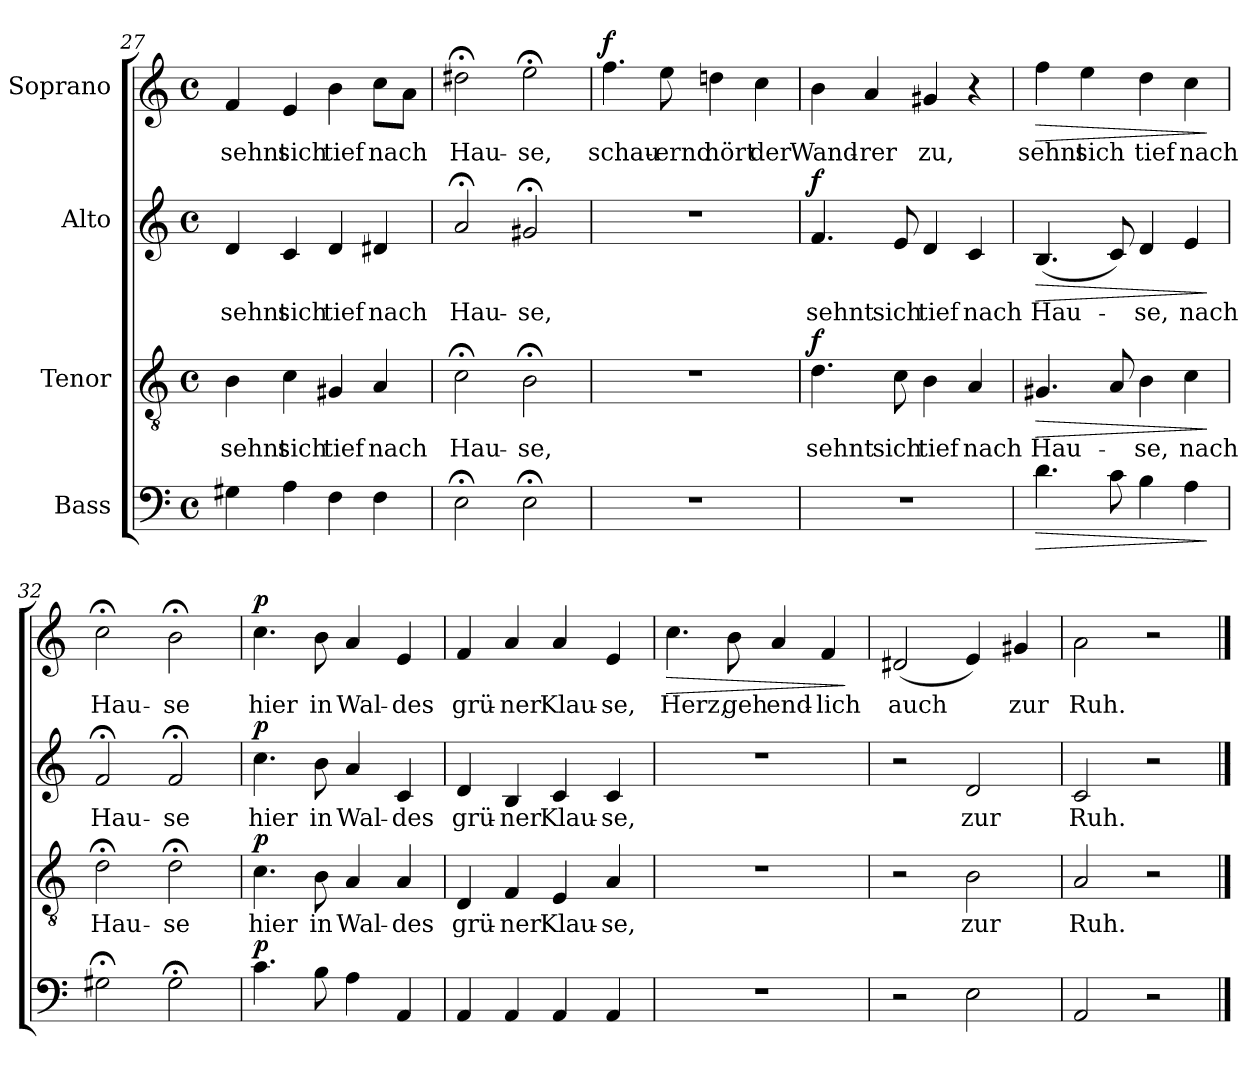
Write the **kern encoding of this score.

**kern	**dynam	**kern	**text	**dynam	**kern	**text	**dynam	**kern	**text	**dynam
*part4	*part4	*part3	*part3	*part3	*part2	*part2	*part2	*part1	*part1	*part1
*staff4	*staff4	*staff3	*staff3	*staff3	*staff2	*staff2	*staff2	*staff1	*staff1	*staff1
*I"Bass	*	*I"Tenor	*	*	*I"Alto	*	*	*I"Soprano	*	*
*clefF4	*	*clefGv2	*	*	*clefG2	*	*	*clefG2	*	*
*k[]	*	*k[]	*	*	*k[]	*	*	*k[]	*	*
*M4/4	*	*M4/4	*	*	*M4/4	*	*	*M4/4	*	*
*met(c)	*	*met(c)	*	*	*met(c)	*	*	*met(c)	*	*
=27	=27	=27	=27	=27	=27	=27	=27	=27	=27	=27
!	!	!	!LO:LY:b	!	!	!LO:LY:b	!	!	!LO:LY:b	!
4G#X\	.	4B\	sehnt	.	4d/	sehnt	.	4f/	sehnt	.
!	!	!	!LO:LY:b	!	!	!LO:LY:b	!	!	!LO:LY:b	!
4A\	.	4c\	sich	.	4c/	sich	.	4e/	sich	.
!	!	!	!LO:LY:b	!	!	!LO:LY:b	!	!	!LO:LY:b	!
4F\	.	4G#X/	tief	.	4d/	tief	.	4b\	tief	.
!	!	!	!LO:LY:b	!	!	!LO:LY:b	!	!	!LO:LY:b	!
4F\	.	4A/	nach	.	4d#X/	nach	.	8cc\L	nach	.
.	.	.	.	.	.	.	.	8a\J	.	.
=28	=28	=28	=28	=28	=28	=28	=28	=28	=28	=28
!	!	!	!LO:LY:b	!	!	!LO:LY:b	!	!	!LO:LY:b	!
2E;<\	.	2c;<\	Hau-	.	2a;</	Hau-	.	2dd#X;<\	Hau-	.
!	!	!	!LO:LY:b	!	!	!LO:LY:b	!	!	!LO:LY:b	!
2E;<\	.	2B;<\	-se,	.	2g#X;</	-se,	.	2ee;<\	-se,	.
!!LO:LB:g=z
=29	=29	=29	=29	=29	=29	=29	=29	=29	=29	=29
!	!	!	!	!	!	!	!	!	!LO:LY:b	!LO:DY:a
1r	.	1r	.	.	1r	.	.	4.ff\	schau-	f
!	!	!	!	!	!	!	!	!	!LO:LY:b	!
.	.	.	.	.	.	.	.	8ee\	-ernd	.
!	!	!	!	!	!	!	!	!	!LO:LY:b	!
.	.	.	.	.	.	.	.	4ddn\	hört	.
!	!	!	!	!	!	!	!	!	!LO:LY:b	!
.	.	.	.	.	.	.	.	4cc\	der	.
=30	=30	=30	=30	=30	=30	=30	=30	=30	=30	=30
!	!	!	!LO:LY:b	!LO:DY:a	!	!LO:LY:b	!LO:DY:a	!	!LO:LY:b	!
1r	.	4.d\	sehnt	f	4.f/	sehnt	f	4b\	Wand-	.
!	!	!	!	!	!	!	!	!	!LO:LY:b	!
.	.	.	.	.	.	.	.	4a/	-rer	.
!	!	!	!LO:LY:b	!	!	!LO:LY:b	!	!	!	!
.	.	8c\	sich	.	8e/	sich	.	.	.	.
!	!	!	!LO:LY:b	!	!	!LO:LY:b	!	!	!LO:LY:b	!
.	.	4B\	tief	.	4d/	tief	.	4g#X/	zu,	.
!	!	!	!LO:LY:b	!	!	!LO:LY:b	!	!	!	!
.	.	4A/	nach	.	4c/	nach	.	4r	.	.
=31	=31	=31	=31	=31	=31	=31	=31	=31	=31	=31
!	!LO:HP:b	!	!LO:LY:b	!LO:HP:b	!	!LO:LY:b	!LO:HP:b	!	!LO:LY:b	!LO:HP:b
4.d\	>	4.G#X/	Hau-	>	(4.B/	Hau-	>	4ff\	sehnt	>
!	!	!	!	!	!	!	!	!	!LO:LY:b	!
.	.	.	.	.	.	.	.	4ee\	sich	.
8c\	.	8A/	.	.	8c/)	.	.	.	.	.
!	!	!	!LO:LY:b	!	!	!LO:LY:b	!	!	!LO:LY:b	!
4B\	.	4B\	-se,	.	4d/	-se,	.	4dd\	tief	.
!	!	!	!LO:LY:b	!	!	!LO:LY:b	!	!	!LO:LY:b	!
4A\	.	4c\	nach	.	4e/	nach	.	4cc\	nach	.
.	]	.	.	]	.	.	]	.	.	]
=32	=32	=32	=32	=32	=32	=32	=32	=32	=32	=32
!	!	!	!LO:LY:b	!	!	!LO:LY:b	!	!	!LO:LY:b	!
2G#X;<\	.	2d;<\	Hau-	.	2f;</	Hau-	.	2cc;<\	Hau-	.
!	!	!	!LO:LY:b	!	!	!LO:LY:b	!	!	!LO:LY:b	!
2G#;<\	.	2d;<\	-se	.	2f;</	-se	.	2b;<\	-se	.
!!LO:LB:g=z
=33	=33	=33	=33	=33	=33	=33	=33	=33	=33	=33
!	!LO:DY:a	!	!LO:LY:b	!LO:DY:a	!	!LO:LY:b	!LO:DY:a	!	!LO:LY:b	!LO:DY:a
4.c\	p	4.c\	hier	p	4.cc\	hier	p	4.cc\	hier	p
!	!	!	!LO:LY:b	!	!	!LO:LY:b	!	!	!LO:LY:b	!
8B\	.	8B\	in	.	8b\	in	.	8b\	in	.
!	!	!	!LO:LY:b	!	!	!LO:LY:b	!	!	!LO:LY:b	!
4A\	.	4A/	Wal-	.	4a/	Wal-	.	4a/	Wal-	.
!	!	!	!LO:LY:b	!	!	!LO:LY:b	!	!	!LO:LY:b	!
4AA/	.	4A/	-des	.	4c/	-des	.	4e/	-des	.
=34	=34	=34	=34	=34	=34	=34	=34	=34	=34	=34
!	!	!	!LO:LY:b	!	!	!LO:LY:b	!	!	!LO:LY:b	!
4AA/	.	4D/	grü-	.	4d/	grü-	.	4f/	grü-	.
!	!	!	!LO:LY:b	!	!	!LO:LY:b	!	!	!LO:LY:b	!
4AA/	.	4F/	-ner	.	4B/	-ner	.	4a/	-ner	.
!	!	!	!LO:LY:b	!	!	!LO:LY:b	!	!	!LO:LY:b	!
4AA/	.	4E/	Klau-	.	4c/	Klau-	.	4a/	Klau-	.
!	!	!	!LO:LY:b	!	!	!LO:LY:b	!	!	!LO:LY:b	!
4AA/	.	4A/	-se,	.	4c/	-se,	.	4e/	-se,	.
=35	=35	=35	=35	=35	=35	=35	=35	=35	=35	=35
!	!	!	!	!	!	!	!	!	!LO:LY:b	!LO:HP:b
1r	.	1r	.	.	1r	.	.	4.cc\	Herz,	>
!	!	!	!	!	!	!	!	!	!LO:LY:b	!
.	.	.	.	.	.	.	.	8b\	geh	.
!	!	!	!	!	!	!	!	!	!LO:LY:b	!
.	.	.	.	.	.	.	.	4a/	end-	.
!	!	!	!	!	!	!	!	!	!LO:LY:b	!
.	.	.	.	.	.	.	.	4f/	-lich	.
.	.	.	.	.	.	.	.	.	.	]
=36	=36	=36	=36	=36	=36	=36	=36	=36	=36	=36
!	!	!	!	!	!	!	!	!	!LO:LY:b	!
2r	.	2r	.	.	2r	.	.	(2d#X/	auch	.
!	!	!	!LO:LY:b	!	!	!LO:LY:b	!	!	!	!
2E\	.	2B\	zur	.	2d/	zur	.	4e/)	.	.
!	!	!	!	!	!	!	!	!	!LO:LY:b	!
.	.	.	.	.	.	.	.	4g#X/	zur	.
=37	=37	=37	=37	=37	=37	=37	=37	=37	=37	=37
!	!	!	!LO:LY:b	!	!	!LO:LY:b	!	!	!LO:LY:b	!
2AA/	.	2A/	Ruh.	.	2c/	Ruh.	.	2a\	Ruh.	.
2r	.	2r	.	.	2r	.	.	2r	.	.
==	==	==	==	==	==	==	==	==	==	==
*-	*-	*-	*-	*-	*-	*-	*-	*-	*-	*-
